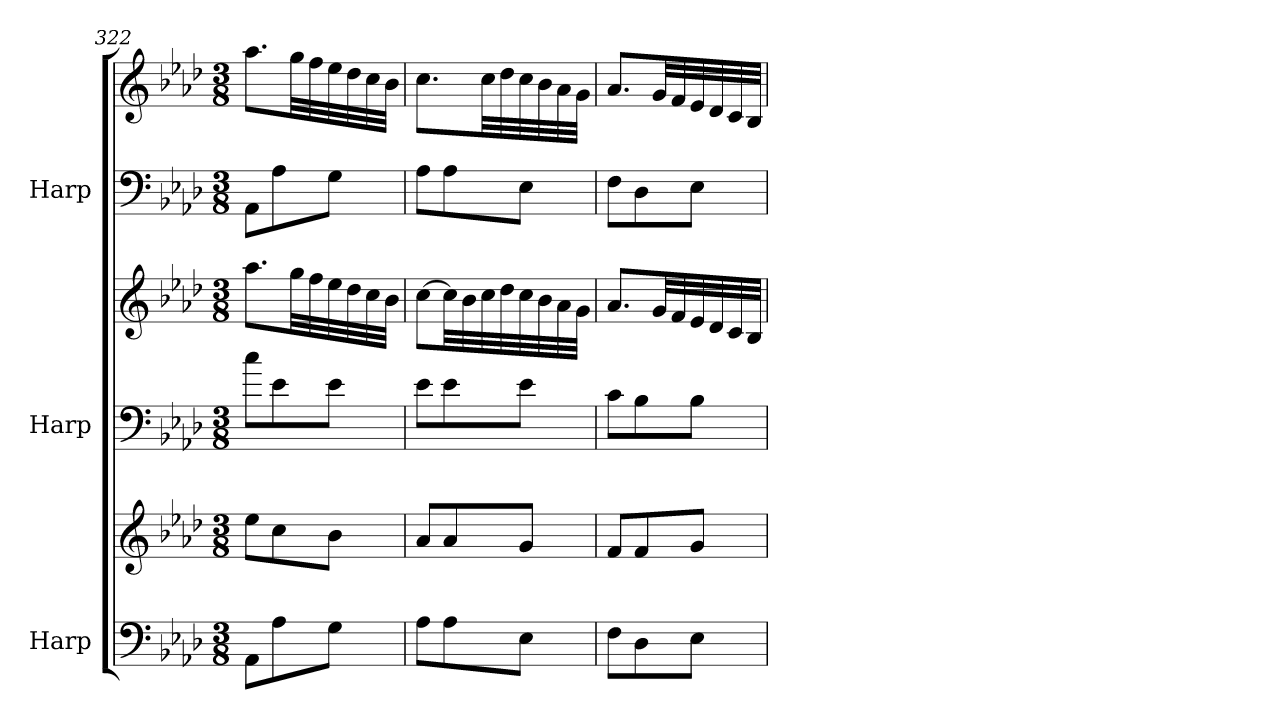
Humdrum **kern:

**kern	**kern	**kern	**kern	**kern	**kern
*part3	*part3	*part2	*part2	*part1	*part1
*staff6	*staff5	*staff4	*staff3	*staff2	*staff1
*I"Harp	*	*I"Harp	*	*I"Harp	*
*I'Hp	*	*I'Hp	*	*I'Hp	*
!!LO:PB:g=z
*clefF4	*clefG2	*clefF4	*clefG2	*clefF4	*clefG2
*k[b-e-a-d-]	*k[b-e-a-d-]	*k[b-e-a-d-]	*k[b-e-a-d-]	*k[b-e-a-d-]	*k[b-e-a-d-]
*M3/8	*M3/8	*M3/8	*M3/8	*M3/8	*M3/8
=322	=322	=322	=322	=322	=322
8AA-\L	8ee-\L	8cc\L	8.aa-\L	8AA-\L	8.aa-\L
8A-\	8cc\	8e-\	.	8A-\	.
.	.	.	32gg\LL	.	32gg\LL
.	.	.	32ff\	.	32ff\
8G\J	8b-\J	8e-\J	32ee-\	8G\J	32ee-\
.	.	.	32dd-\	.	32dd-\
.	.	.	32cc\	.	32cc\
.	.	.	32b-\JJJ	.	32b-\JJJ
=323	=323	=323	=323	=323	=323
8A-\L	8a-/L	8e-\L	[8cc\L	8A-\L	8.cc\L
8A-\	8a-/	8e-\	32cc\LL]	8A-\	.
.	.	.	32b-\	.	.
.	.	.	32cc\	.	32cc\LL
.	.	.	32dd-\	.	32dd-\
8E-\J	8g/J	8e-\J	32cc\	8E-\J	32cc\
.	.	.	32b-\	.	32b-\
.	.	.	32a-\	.	32a-\
.	.	.	32g\JJJ	.	32g\JJJ
=324	=324	=324	=324	=324	=324
8F\L	8f/L	8c\L	8.a-/L	8F\L	8.a-/L
8D-\	8f/	8B-\	.	8D-\	.
.	.	.	32g/LL	.	32g/LL
.	.	.	32f/	.	32f/
8E-\J	8g/J	8B-\J	32e-/	8E-\J	32e-/
.	.	.	32d-/	.	32d-/
.	.	.	32c/	.	32c/
.	.	.	32B-/JJJ	.	32B-/JJJ
=	=	=	=	=	=
*-	*-	*-	*-	*-	*-
